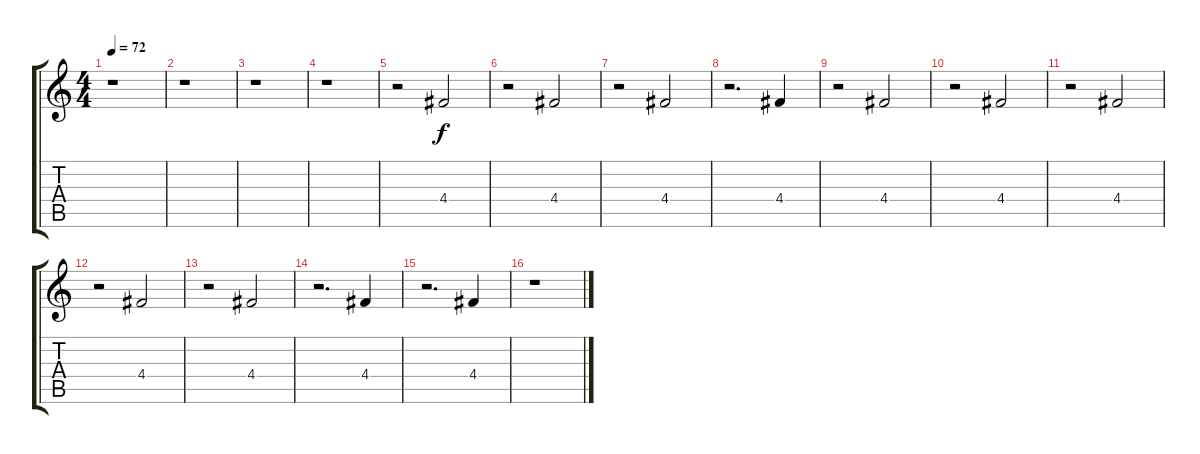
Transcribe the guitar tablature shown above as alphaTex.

\track "" {instrument acousticguitarnylon}
\staff {score tabs}
\tuning (E4 B3 G3 D3 A2 E2) {hide}
\ts (4 4)
\tempo 72
\clef g2
\ks c
r.1{dy f} |
r.1 |
r.1 |
r.1 |
r.2 4.4.2 |
r.2 4.4.2 |
r.2 4.4.2 |
r.2{d} 4.4.4 |
r.2 4.4.2 |
r.2 4.4.2 |
r.2 4.4.2 |
r.2 4.4.2 |
r.2 4.4.2 |
r.2{d} 4.4.4 |
r.2{d} 4.4.4 |
r.1
